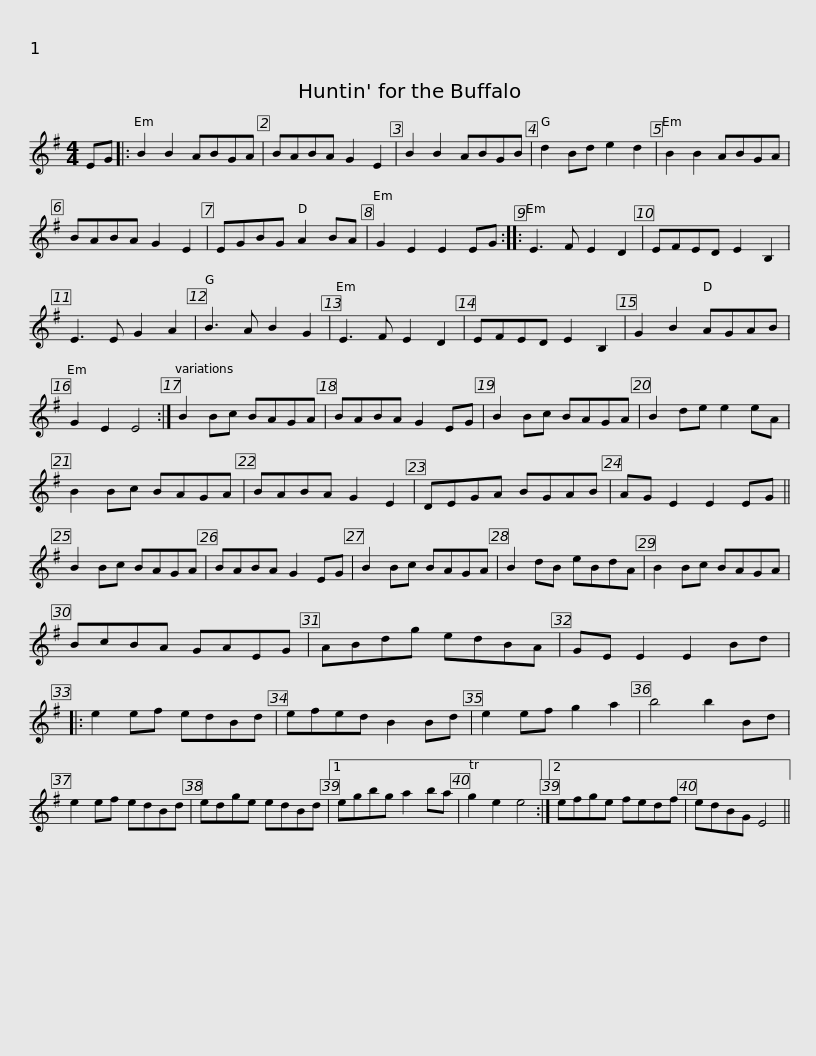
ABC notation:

X:1
L:1/8
M:4/4
I:linebreak $
K:Emin
V:1 treble
V:1
 EG |: B2 B2 ABGA | BABA G2 E2 | B2 B2 ABGB | d2 Bd e2 d2 | %5
 B2 B2 ABGA | BABA G2 E2 |$ EGBG A2 BA | G2 E2 E2 EG :: E3 F E2 D2 | %10
 EFED E2 B,2 | E3 E G2 A2 | B3 A B2 G2 | E3 F E2 D2 |$ EFED E2 B,2 | %15
 G2 B2 AGAB | G2 E2 E4 :| B2 Bc BAGA | BABA G2 EG | B2 Bc BAGA | %20
 B2 de e2 eA |$ B2 Bc BAGA | BABA G2 E2 | DEGA BGAB | AG E2 E2 EG || %25
 B2 Bc BAGA | BABA G2 EG |$ B2 Bc BAGA | B2 dB eBdA | B2 Bc BAGA | %30
 BcBA GAEG | ABdg edBA | GE E2 E2 Bd |:$ e2 ef edBd | efed B2 Bd | %35
 e2 ef g2 a2 | b4 b2 Bd | e2 ef edBd | edge edBd |1$ egbg a2 ba | %40
 g2 e2 e4 :|2 efge fedf | edBG E4 || %43
